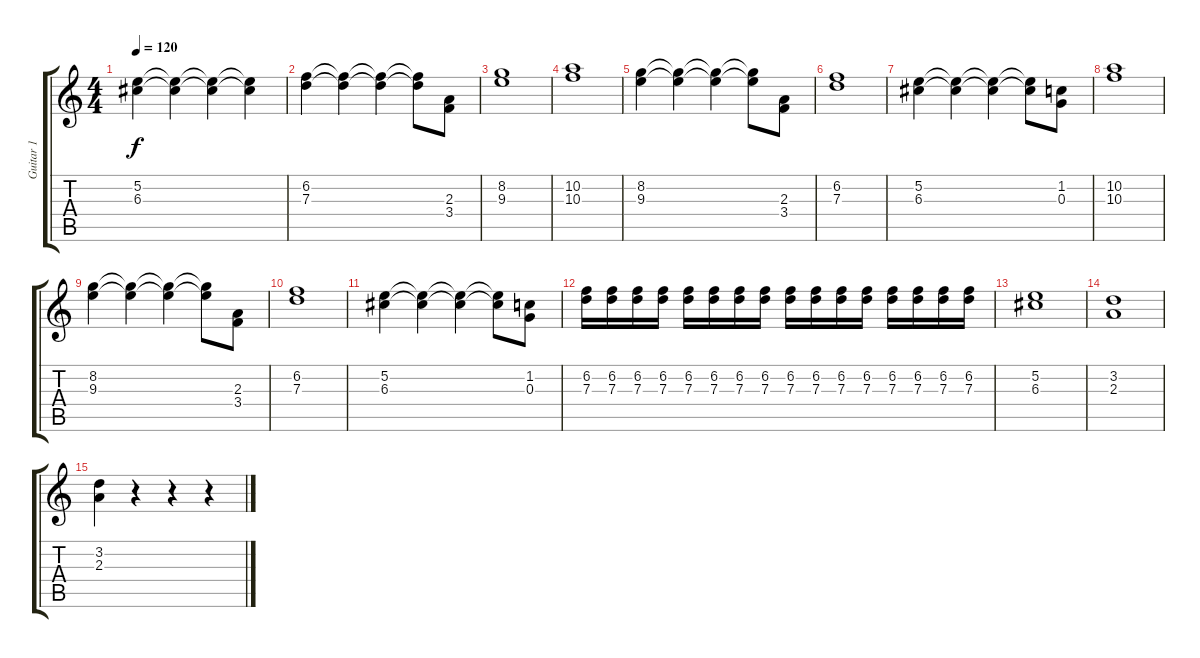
\track ("Guitar 1" "Guitar 1") {instrument distortionguitar}
\staff {score tabs}
\tuning (E4 B3 G3 D3 A2 D2) {hide}
\ts (4 4)
\tempo 120
\clef g2
\ks c
(5.2 6.3).4{dy f} (5.2{t} 6.3{t}).4 (5.2{t} 6.3{t}).4 (5.2{t} 6.3{t}).4 |
(6.2 7.3).4 (6.2{t} 7.3{t}).4 (6.2{t} 7.3{t}).4 (6.2{t} 7.3{t}).8 (2.3 3.4).8 |
(8.2 9.3).1 |
(10.2 10.3).1 |
(8.2 9.3).4 (8.2{t} 9.3{t}).4 (8.2{t} 9.3{t}).4 (8.2{t} 9.3{t}).8 (2.3 3.4).8 |
(6.2 7.3).1 |
(5.2 6.3).4 (5.2{t} 6.3{t}).4 (5.2{t} 6.3{t}).4 (5.2{t} 6.3{t}).8 (1.2 0.3).8 |
(10.2 10.3).1 |
(8.2 9.3).4 (8.2{t} 9.3{t}).4 (8.2{t} 9.3{t}).4 (8.2{t} 9.3{t}).8 (2.3 3.4).8 |
(6.2 7.3).1 |
(5.2 6.3).4 (5.2{t} 6.3{t}).4 (5.2{t} 6.3{t}).4 (5.2{t} 6.3{t}).8 (1.2 0.3).8 |
(6.2 7.3).16 (6.2 7.3).16 (6.2 7.3).16 (6.2 7.3).16 (6.2 7.3).16 (6.2 7.3).16 (6.2 7.3).16 (6.2 7.3).16 (6.2 7.3).16 (6.2 7.3).16 (6.2 7.3).16 (6.2 7.3).16 (6.2 7.3).16 (6.2 7.3).16 (6.2 7.3).16 (6.2 7.3).16 |
(5.2 6.3).1 |
(3.2 2.3).1 |
(3.2 2.3).4 r.4 r.4 r.4
